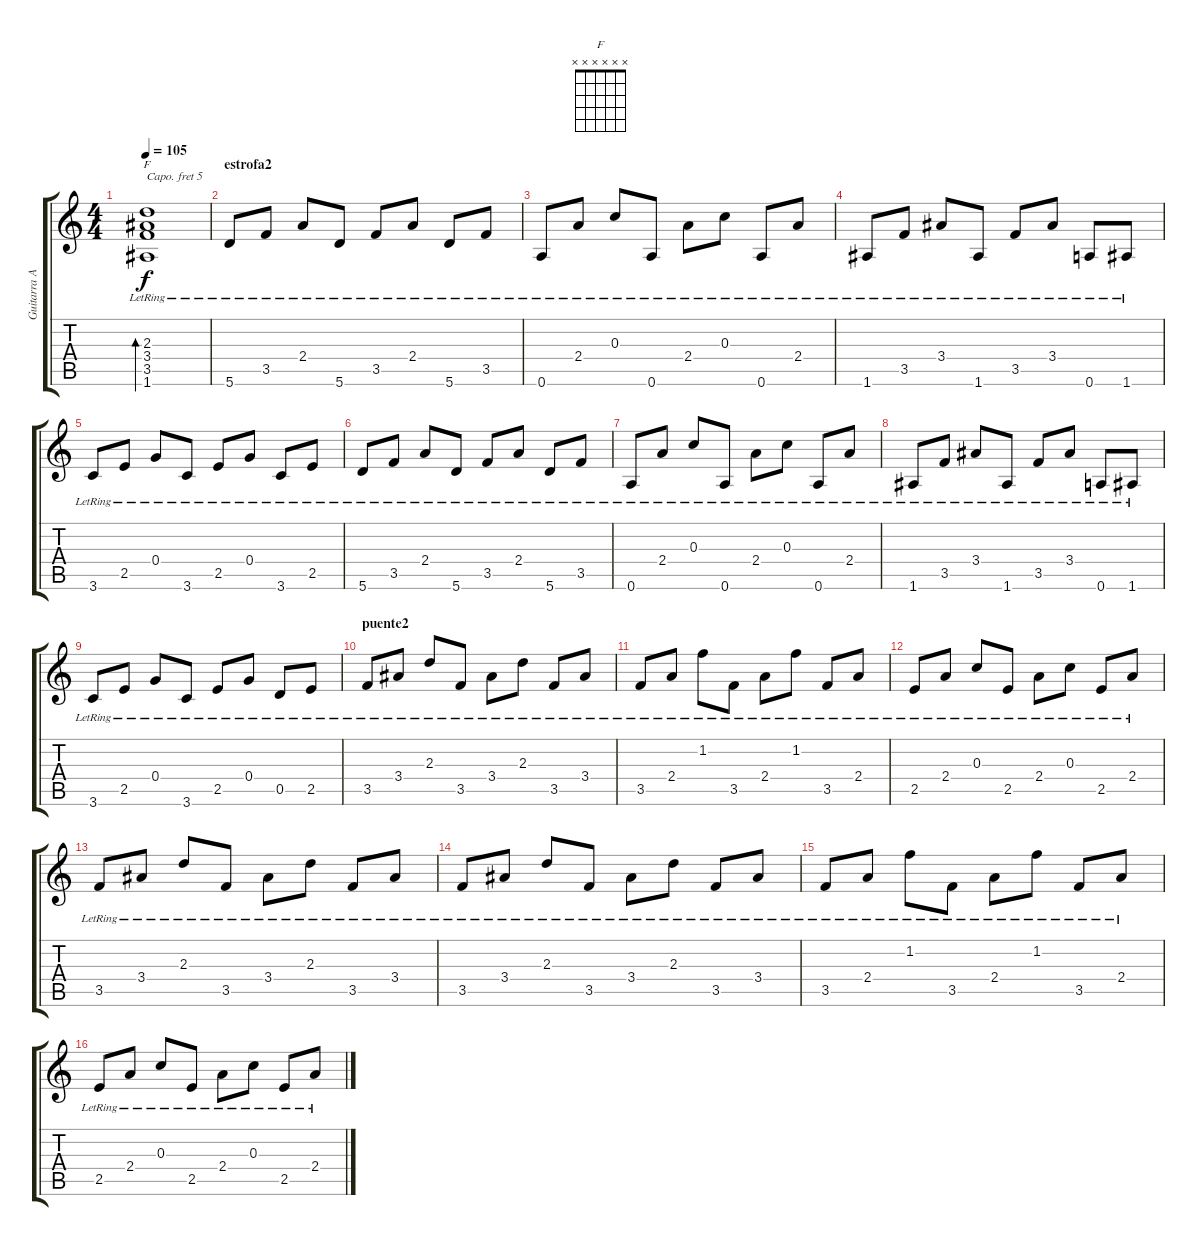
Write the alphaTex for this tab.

\track ("Guitarra Acústica" "Guitarra A") {instrument acousticguitarnylon}
\staff {score tabs}
\capo 5
\tuning (E4 B3 G3 D3 A2 E2) {hide}
\chord ("F" x x x x x x)
\ts (4 4)
\tempo 105
\clef g2
\ks c
(2.3{lr} 3.4{lr} 3.5{lr} 1.6{lr}).1{bd 120 ch "F" dy f} |
\section ("" "estrofa2")
5.6{lr}.8 3.5{lr}.8 2.4{lr}.8 5.6{lr}.8 3.5{lr}.8 2.4{lr}.8 5.6{lr}.8 3.5{lr}.8 |
0.6{lr}.8 2.4{lr}.8 0.3{lr}.8 0.6{lr}.8 2.4{lr}.8 0.3{lr}.8 0.6{lr}.8 2.4{lr}.8 |
1.6{lr}.8 3.5{lr}.8 3.4{lr}.8 1.6{lr}.8 3.5{lr}.8 3.4{lr}.8 0.6{lr}.8 1.6{lr}.8 |
3.6{lr}.8 2.5{lr}.8 0.4{lr}.8 3.6{lr}.8 2.5{lr}.8 0.4{lr}.8 3.6{lr}.8 2.5{lr}.8 |
5.6{lr}.8 3.5{lr}.8 2.4{lr}.8 5.6{lr}.8 3.5{lr}.8 2.4{lr}.8 5.6{lr}.8 3.5{lr}.8 |
0.6{lr}.8 2.4{lr}.8 0.3{lr}.8 0.6{lr}.8 2.4{lr}.8 0.3{lr}.8 0.6{lr}.8 2.4{lr}.8 |
1.6{lr}.8 3.5{lr}.8 3.4{lr}.8 1.6{lr}.8 3.5{lr}.8 3.4{lr}.8 0.6{lr}.8 1.6{lr}.8 |
3.6{lr}.8 2.5{lr}.8 0.4{lr}.8 3.6{lr}.8 2.5{lr}.8 0.4{lr}.8 0.5{lr}.8 2.5{lr}.8 |
\section ("" "puente2")
3.5{lr}.8 3.4{lr}.8 2.3{lr}.8 3.5{lr}.8 3.4{lr}.8 2.3{lr}.8 3.5{lr}.8 3.4{lr}.8 |
3.5{lr}.8 2.4{lr}.8 1.2{lr}.8 3.5{lr}.8 2.4{lr}.8 1.2{lr}.8 3.5{lr}.8 2.4{lr}.8 |
2.5{lr}.8 2.4{lr}.8 0.3{lr}.8 2.5{lr}.8 2.4{lr}.8 0.3{lr}.8 2.5{lr}.8 2.4{lr}.8 |
3.5{lr}.8 3.4{lr}.8 2.3{lr}.8 3.5{lr}.8 3.4{lr}.8 2.3{lr}.8 3.5{lr}.8 3.4{lr}.8 |
3.5{lr}.8 3.4{lr}.8 2.3{lr}.8 3.5{lr}.8 3.4{lr}.8 2.3{lr}.8 3.5{lr}.8 3.4{lr}.8 |
3.5{lr}.8 2.4{lr}.8 1.2{lr}.8 3.5{lr}.8 2.4{lr}.8 1.2{lr}.8 3.5{lr}.8 2.4{lr}.8 |
2.5{lr}.8 2.4{lr}.8 0.3{lr}.8 2.5{lr}.8 2.4{lr}.8 0.3{lr}.8 2.5{lr}.8 2.4{lr}.8
